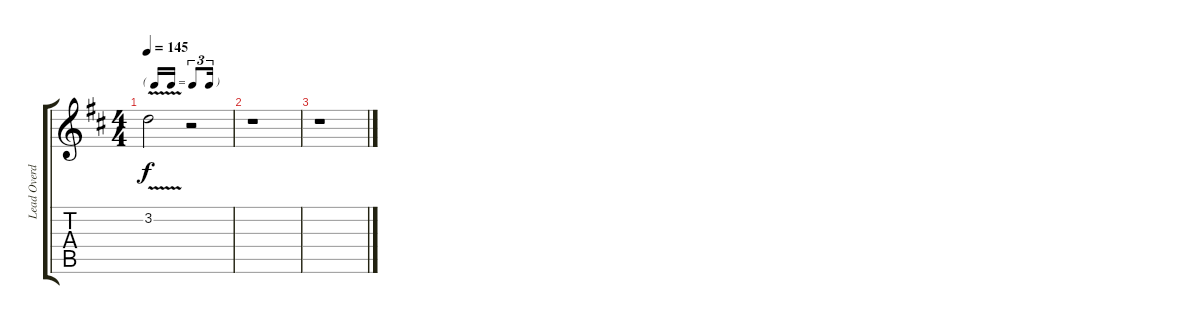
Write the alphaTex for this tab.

\track ("Lead Overdriven" "Lead Overd") {instrument electricguitarclean}
\staff {score tabs}
\tuning (E4 B3 G3 D3 A2 E2) {hide}
\ts (4 4)
\tf triplet16th
\tempo 145
\clef g2
\ks d
3.2{v t}.2{dy f} r.2 |
r.1 |
r.1
